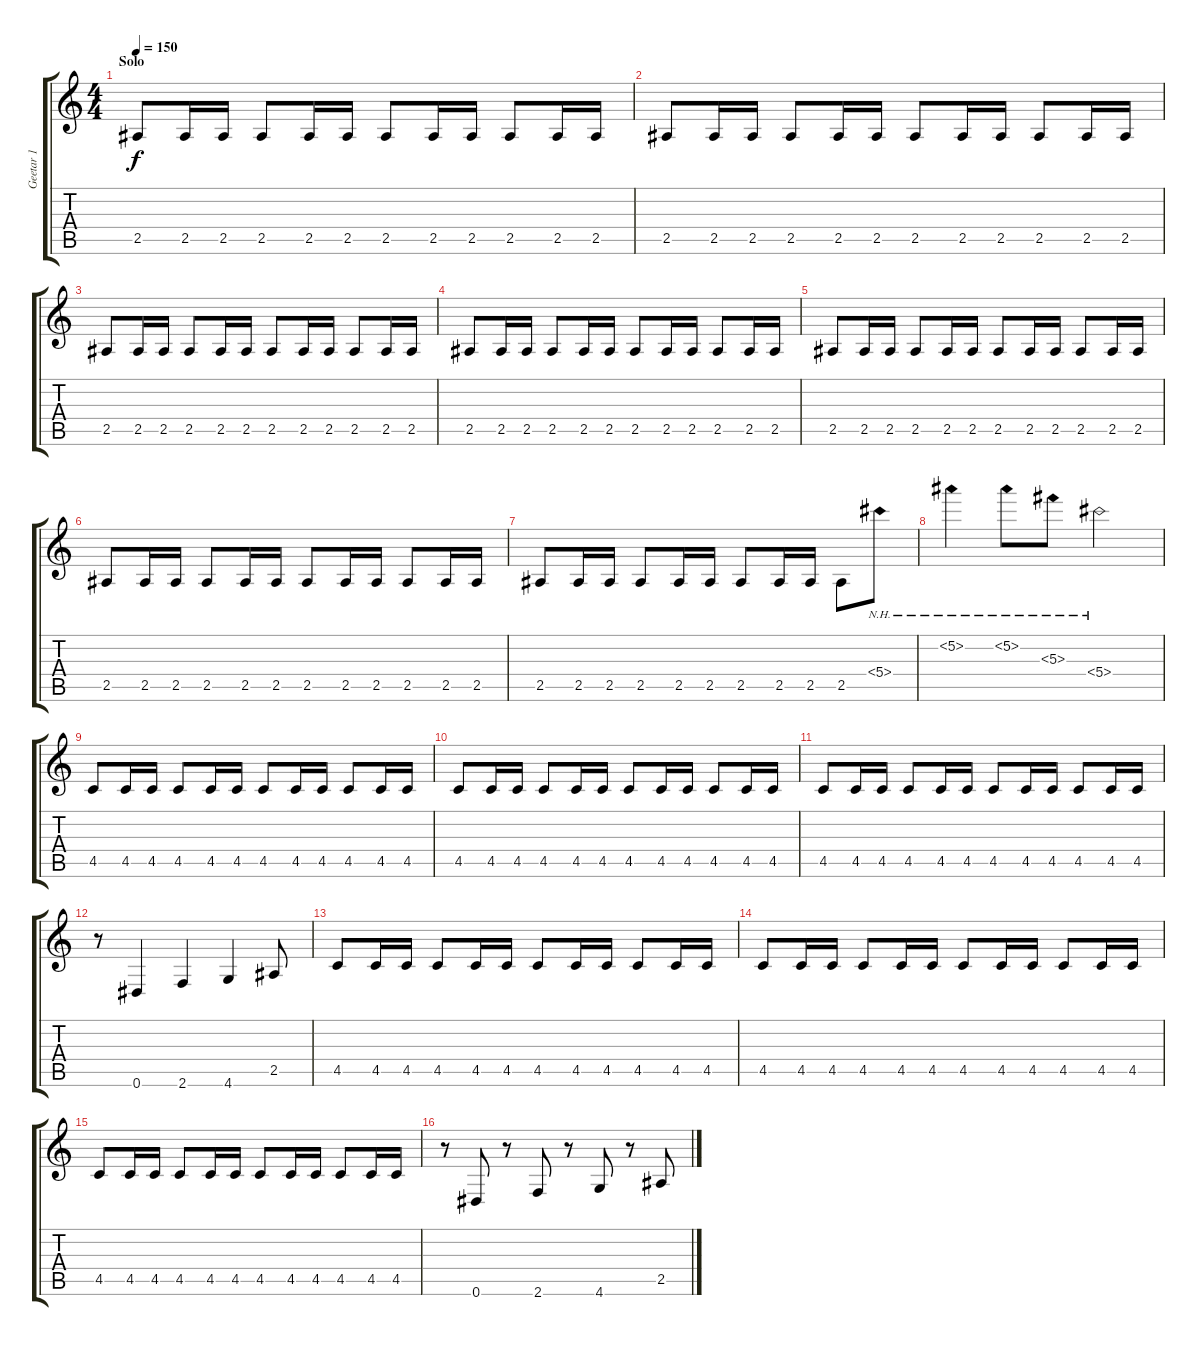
\track ("Geetar 1" "Geetar 1") {instrument distortionguitar}
\staff {score tabs}
\tuning (Eb4 Bb3 Gb3 Db3 Ab2 Eb2) {hide}
\ts (4 4)
\section ("" "Solo")
\tempo 150
\clef g2
\ks c
2.5.8{dy f} 2.5.16 2.5.16 2.5.8 2.5.16 2.5.16 2.5.8 2.5.16 2.5.16 2.5.8 2.5.16 2.5.16 |
2.5.8 2.5.16 2.5.16 2.5.8 2.5.16 2.5.16 2.5.8 2.5.16 2.5.16 2.5.8 2.5.16 2.5.16 |
2.5.8 2.5.16 2.5.16 2.5.8 2.5.16 2.5.16 2.5.8 2.5.16 2.5.16 2.5.8 2.5.16 2.5.16 |
2.5.8 2.5.16 2.5.16 2.5.8 2.5.16 2.5.16 2.5.8 2.5.16 2.5.16 2.5.8 2.5.16 2.5.16 |
2.5.8 2.5.16 2.5.16 2.5.8 2.5.16 2.5.16 2.5.8 2.5.16 2.5.16 2.5.8 2.5.16 2.5.16 |
2.5.8 2.5.16 2.5.16 2.5.8 2.5.16 2.5.16 2.5.8 2.5.16 2.5.16 2.5.8 2.5.16 2.5.16 |
2.5.8 2.5.16 2.5.16 2.5.8 2.5.16 2.5.16 2.5.8 2.5.16 2.5.16 2.5.8 5.4{nh}.8 |
5.2{nh}.4 5.2{nh}.8 5.3{nh}.8 5.4{nh}.2 |
4.5.8 4.5.16 4.5.16 4.5.8 4.5.16 4.5.16 4.5.8 4.5.16 4.5.16 4.5.8 4.5.16 4.5.16 |
4.5.8 4.5.16 4.5.16 4.5.8 4.5.16 4.5.16 4.5.8 4.5.16 4.5.16 4.5.8 4.5.16 4.5.16 |
4.5.8 4.5.16 4.5.16 4.5.8 4.5.16 4.5.16 4.5.8 4.5.16 4.5.16 4.5.8 4.5.16 4.5.16 |
r.8 0.6.4 2.6.4 4.6.4 2.5.8 |
4.5.8 4.5.16 4.5.16 4.5.8 4.5.16 4.5.16 4.5.8 4.5.16 4.5.16 4.5.8 4.5.16 4.5.16 |
4.5.8 4.5.16 4.5.16 4.5.8 4.5.16 4.5.16 4.5.8 4.5.16 4.5.16 4.5.8 4.5.16 4.5.16 |
4.5.8 4.5.16 4.5.16 4.5.8 4.5.16 4.5.16 4.5.8 4.5.16 4.5.16 4.5.8 4.5.16 4.5.16 |
r.8 0.6.8 r.8 2.6.8 r.8 4.6.8 r.8 2.5.8
